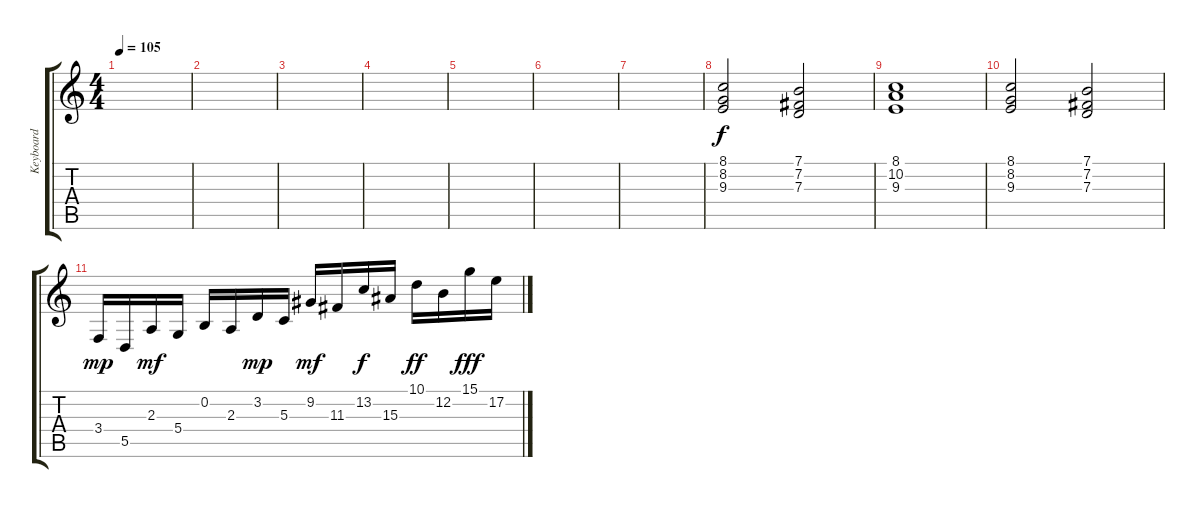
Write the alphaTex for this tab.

\track ("Keyboard" "Keyboard") {instrument panflute}
\staff {score tabs}
\tuning (E4 B3 G3 D3 A2 E2) {hide}
\ts (4 4)
\tempo 105
\clef g2
\ks c
|
|
|
|
|
|
|
(8.1 8.2 9.3).2{instrument stringensemble1} (7.1 7.2 7.3).2 |
(8.1 10.2 9.3).1 |
(8.1 8.2 9.3).2{instrument stringensemble1} (7.1 7.2 7.3).2 |
3.4.16{dy mp balance 6 instrument stringensemble1} 5.5.16 2.3.16{dy mf} 5.4.16 0.2.16 2.3.16 3.2.16{dy mp} 5.3.16 9.2.16{dy mf} 11.3.16 13.2.16{dy f} 15.3.16 10.1.16{dy ff} 12.2.16 15.1.16{dy fff} 17.2.16
